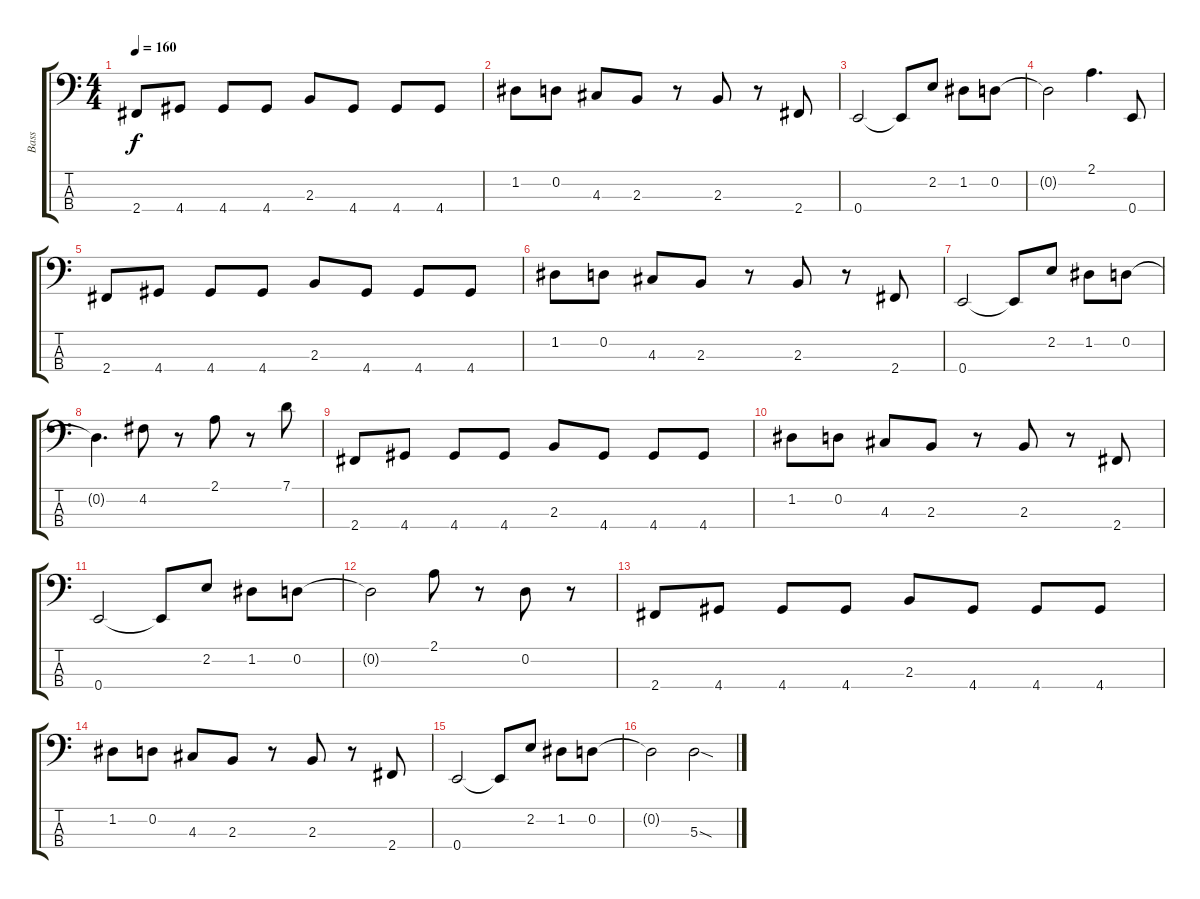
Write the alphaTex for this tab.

\track ("Bass" "Bass") {instrument electricbasspick}
\staff {score tabs}
\tuning (G2 D2 A1 E1) {hide}
\ts (4 4)
\tempo 160
\clef f4
\ks c
2.4.8{dy f} 4.4.8 4.4.8 4.4.8 2.3.8 4.4.8 4.4.8 4.4.8 |
1.2.8 0.2.8 4.3.8 2.3.8 r.8 2.3.8 r.8 2.4.8 |
0.4.2 0.4{t}.8 2.2.8 1.2.8 0.2.8 |
0.2{t}.2 2.1.4{d} 0.4.8 |
2.4.8 4.4.8 4.4.8 4.4.8 2.3.8 4.4.8 4.4.8 4.4.8 |
1.2.8 0.2.8 4.3.8 2.3.8 r.8 2.3.8 r.8 2.4.8 |
0.4.2 0.4{t}.8 2.2.8 1.2.8 0.2.8 |
0.2{t}.4{d} 4.2.8 r.8 2.1.8 r.8 7.1.8 |
2.4.8 4.4.8 4.4.8 4.4.8 2.3.8 4.4.8 4.4.8 4.4.8 |
1.2.8 0.2.8 4.3.8 2.3.8 r.8 2.3.8 r.8 2.4.8 |
0.4.2 0.4{t}.8 2.2.8 1.2.8 0.2.8 |
0.2{t}.2 2.1.8 r.8 0.2.8 r.8 |
2.4.8 4.4.8 4.4.8 4.4.8 2.3.8 4.4.8 4.4.8 4.4.8 |
1.2.8 0.2.8 4.3.8 2.3.8 r.8 2.3.8 r.8 2.4.8 |
0.4.2 0.4{t}.8 2.2.8 1.2.8 0.2.8 |
0.2{t}.2 5.3{sod}.2
